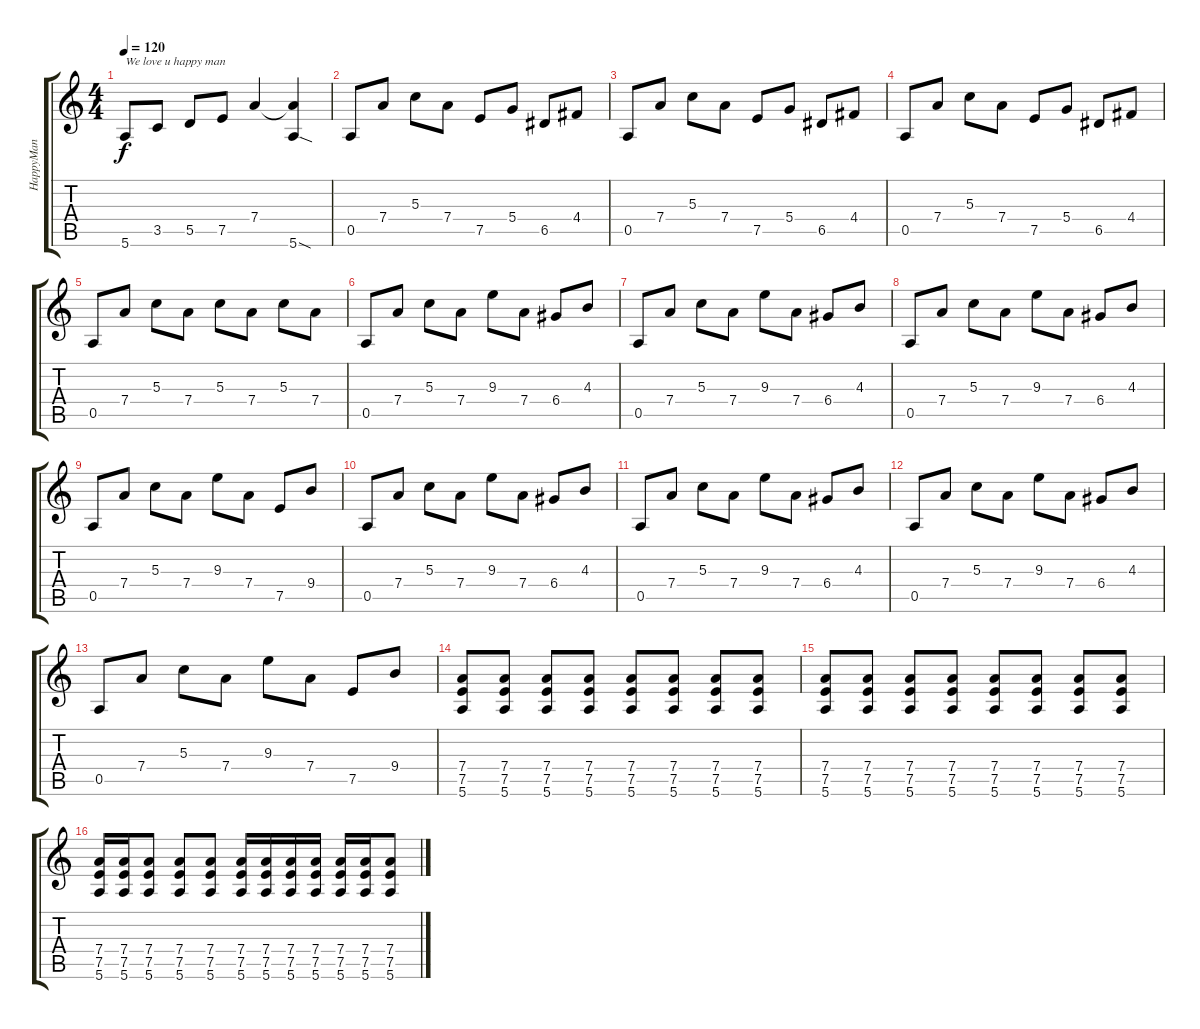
\track ("HappyMan" "HappyMan") {instrument acousticguitarsteel}
\staff {score tabs}
\tuning (E4 B3 G3 D3 A2 E2) {hide}
\ts (4 4)
\tempo 120
\clef g2
\ks c
5.6.8{txt "We love u happy man" dy f instrument acousticguitarsteel} 3.5.8 5.5.8 7.5.8 7.4.4 (7.4{t} 5.6{sod}).4 |
0.5.8 7.4.8 5.3.8 7.4.8 7.5.8 5.4.8 6.5.8 4.4.8 |
0.5.8 7.4.8 5.3.8 7.4.8 7.5.8 5.4.8 6.5.8 4.4.8 |
0.5.8 7.4.8 5.3.8 7.4.8 7.5.8 5.4.8 6.5.8 4.4.8 |
0.5.8 7.4.8 5.3.8 7.4.8 5.3.8 7.4.8 5.3.8 7.4.8 |
0.5.8 7.4.8 5.3.8 7.4.8 9.3.8 7.4.8 6.4.8 4.3.8 |
0.5.8 7.4.8 5.3.8 7.4.8 9.3.8 7.4.8 6.4.8 4.3.8 |
0.5.8 7.4.8 5.3.8 7.4.8 9.3.8 7.4.8 6.4.8 4.3.8 |
0.5.8 7.4.8 5.3.8 7.4.8 9.3.8 7.4.8 7.5.8 9.4.8 |
0.5.8 7.4.8 5.3.8 7.4.8 9.3.8 7.4.8 6.4.8 4.3.8 |
0.5.8 7.4.8 5.3.8 7.4.8 9.3.8 7.4.8 6.4.8 4.3.8 |
0.5.8 7.4.8 5.3.8 7.4.8 9.3.8 7.4.8 6.4.8 4.3.8 |
0.5.8 7.4.8 5.3.8 7.4.8 9.3.8 7.4.8 7.5.8 9.4.8 |
(7.4 7.5 5.6).8 (7.4 7.5 5.6).8 (7.4 7.5 5.6).8 (7.4 7.5 5.6).8 (7.4 7.5 5.6).8 (7.4 7.5 5.6).8 (7.4 7.5 5.6).8 (7.4 7.5 5.6).8 |
(7.4 7.5 5.6).8 (7.4 7.5 5.6).8 (7.4 7.5 5.6).8 (7.4 7.5 5.6).8 (7.4 7.5 5.6).8 (7.4 7.5 5.6).8 (7.4 7.5 5.6).8 (7.4 7.5 5.6).8 |
(7.4 7.5 5.6).16 (7.4 7.5 5.6).16 (7.4 7.5 5.6).8 (7.4 7.5 5.6).8 (7.4 7.5 5.6).8 (7.4 7.5 5.6).16 (7.4 7.5 5.6).16 (7.4 7.5 5.6).16 (7.4 7.5 5.6).16 (7.4 7.5 5.6).16 (7.4 7.5 5.6).16 (7.4 7.5 5.6).8
